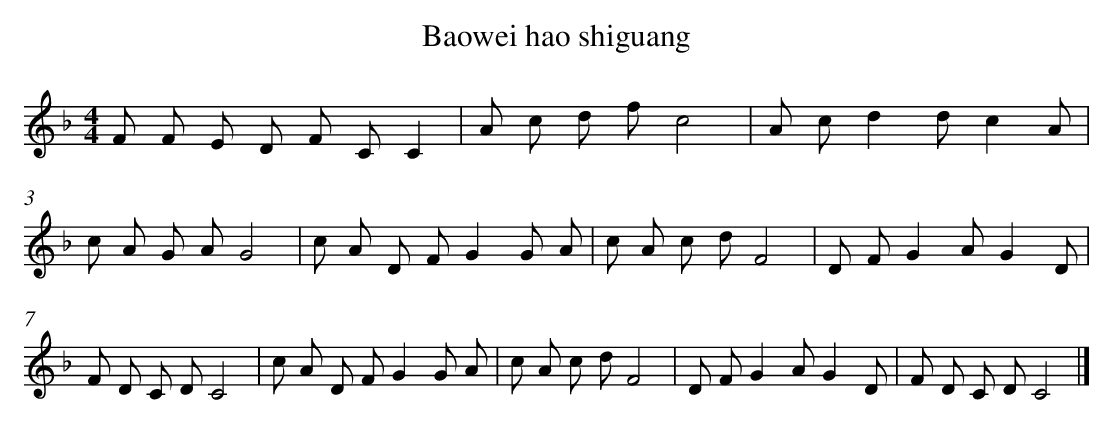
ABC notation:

X:1
T: Baowei hao shiguang
L: 1/8
M: 4/4
K: F
F F E D F CC2 [I:setbarnb 1]|
A c d fc4 |
A cd2dc2A |
c A G AG4 |
c A D FG2G A |
c A c dF4 |
D FG2AG2D |
F D C DC4 |
c A D FG2G A |
c A c dF4 |
D FG2AG2D |
F D C DC4 |]
